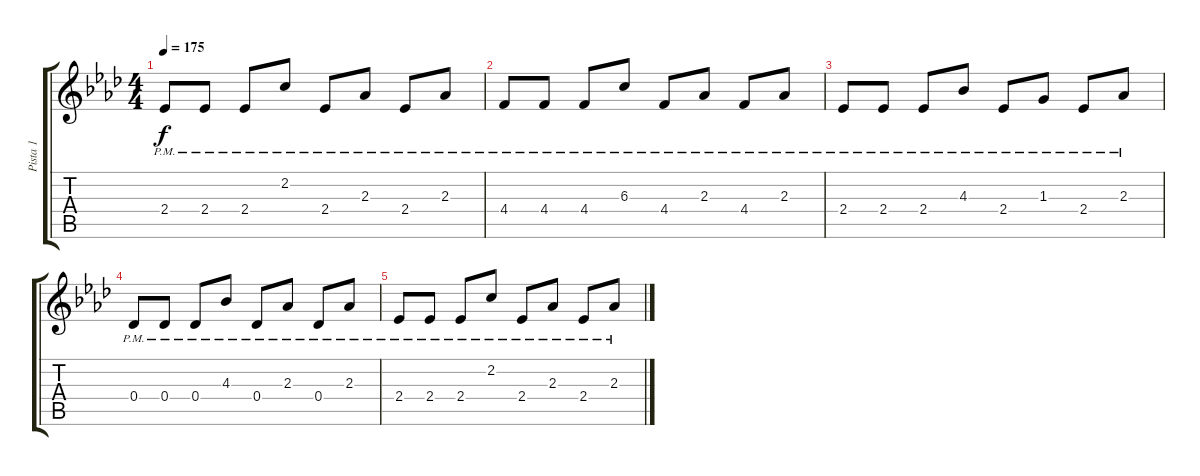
\track ("Pista 1" "Pista 1") {instrument overdrivenguitar}
\staff {score tabs}
\tuning (Eb4 Bb3 Gb3 Db3 Ab2 Eb2) {hide}
\ts (4 4)
\tempo 175
\clef g2
\ks fminor
2.4{pm}.8{dy f} 2.4{pm}.8 2.4{pm}.8 2.2{pm}.8 2.4{pm}.8 2.3{pm}.8 2.4{pm}.8 2.3{pm}.8 |
4.4{pm}.8 4.4{pm}.8 4.4{pm}.8 6.3{pm}.8 4.4{pm}.8 2.3{pm}.8 4.4{pm}.8 2.3{pm}.8 |
2.4{pm}.8 2.4{pm}.8 2.4{pm}.8 4.3{pm}.8 2.4{pm}.8 1.3{pm}.8 2.4{pm}.8 2.3{pm}.8 |
0.4{pm}.8 0.4{pm}.8 0.4{pm}.8 4.3{pm}.8 0.4{pm}.8 2.3{pm}.8 0.4{pm}.8 2.3{pm}.8 |
2.4{pm}.8 2.4{pm}.8 2.4{pm}.8 2.2{pm}.8 2.4{pm}.8 2.3{pm}.8 2.4{pm}.8 2.3{pm}.8
